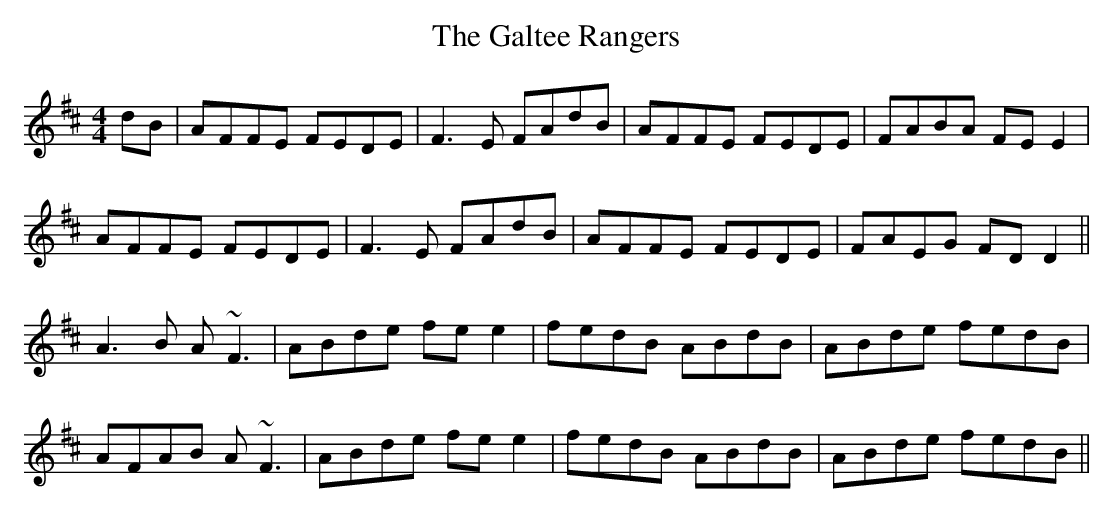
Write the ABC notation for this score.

X:1
T: The Galtee Rangers
M: 4/4
L: 1/8
K: Dmaj
dB|AFFE FEDE|F3E FAdB|AFFE FEDE|FABA FE E2|
AFFE FEDE|F3E FAdB|AFFE FEDE|FAEG FD D2||
A3B A ~F3|ABde fee2|fedB ABdB|ABde fedB|
AFAB A ~F3|ABde fee2|fedB ABdB|ABde fedB||
